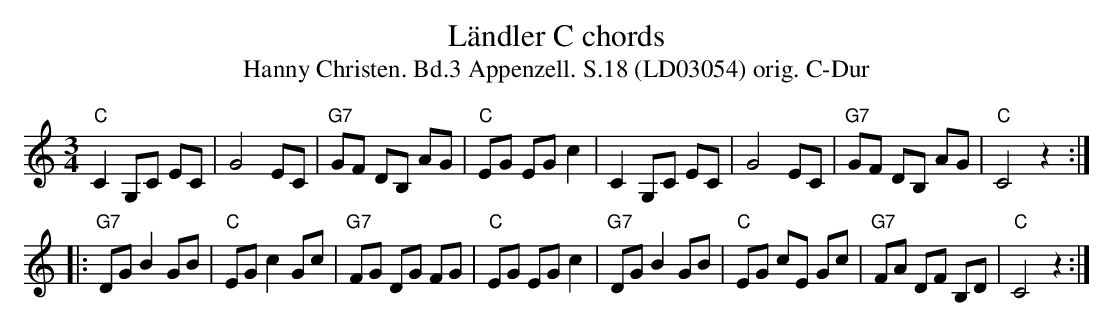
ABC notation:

X:1
T:Ländler C chords
T:Hanny Christen. Bd.3 Appenzell. S.18 (LD03054) orig. C-Dur
M:3/4
L:1/8
K:C %%MIDI gchordon
"C"C2 G,C EC | G4 EC | "G7"GF DB, AG | "C"EG EG c2 |C2 G,C EC | G4 EC | "G7"GF DB, AG | "C"C4 z2 :|:
"G7"DG B2 GB | "C"EG c2 Gc | "G7"FG DG FG | "C"EG EG c2 | "G7"DG B2 GB | "C"EG cE Gc | "G7"FA DF B,D | "C"C4 z2 :|
